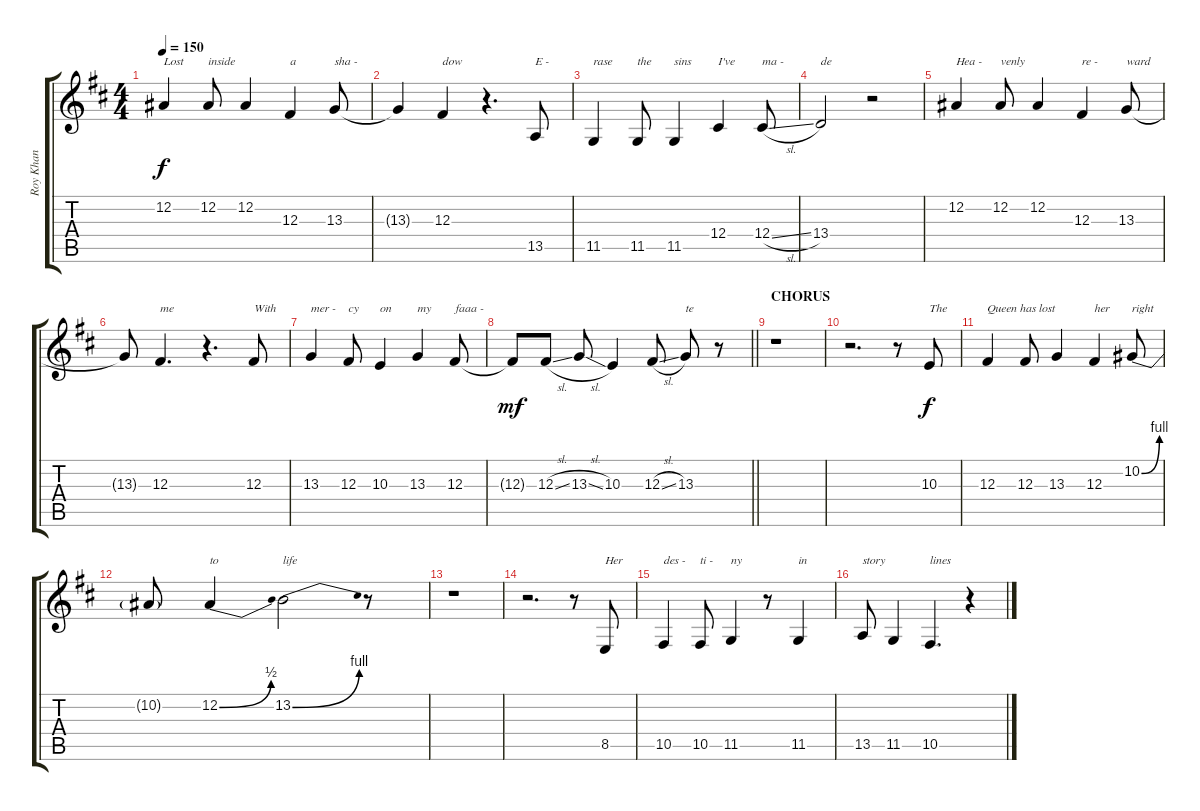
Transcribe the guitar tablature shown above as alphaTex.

\track ("Roy Khan" "Roy Khan") {instrument lead2sawtooth}
\staff {score tabs}
\tuning (Eb4 Bb3 Gb3 Db3 Ab2 Eb2) {hide}
\ts (4 4)
\tempo 150
\clef g2
\ks bminor
12.2.4{txt "Lost" dy f} 12.2.8{txt "inside"} 12.2.4 12.3.4{txt "a"} 13.3.8{txt "sha -"} |
13.3{t}.4 12.3.4{txt "dow"} r.4{d} 13.5.8{txt "E -"} |
11.5.4{txt "rase"} 11.5.8{txt "the"} 11.5.4{txt "sins"} 12.4.4{txt "I've"} 12.4{sl}.8{txt "ma -"} |
13.4.2{txt "de"} r.2 |
12.2.4{txt "Hea -"} 12.2.8{txt "venly"} 12.2.4 12.3.4{txt "re -"} 13.3.8{txt "ward"} |
13.3{t}.8 12.3.4{d txt "me"} r.4{d} 12.3.8{txt "With"} |
13.3.4{txt "mer -"} 12.3.8{txt "cy"} 10.3.4{txt "on"} 13.3.4{txt "my"} 12.3.8{txt "faaa -"} |
\barLineRight lightlight
12.3{t}.8{dy mf} 12.3{sl}.8 13.3{sl}.8 10.3.4 12.3{sl}.8 13.3.8{txt "te"} r.8 |
\section ("" "CHORUS")
r.1 |
r.2{d} r.8 10.3.8{txt "The" dy f} |
12.3.4{txt "Queen has lost"} 12.3.8 13.3.4 12.3.4{txt "her"} 10.2{be (bend 0 0 60 4)}.8{txt "right"} |
10.2{t}.8 12.2{be (bend 0 0 60 2)}.4{txt "to"} 13.2{be (bend 0 0 60 4)}.2{txt "life"} r.8 |
r.1 |
r.2{d} r.8 8.5.8{txt "Her"} |
10.5.4{txt "des -"} 10.5.8{txt "ti -"} 11.5.4{txt "ny"} r.8 11.5.4{txt "in"} |
13.5.8{txt "story"} 11.5.4 10.5.4{d txt "lines"} r.4
